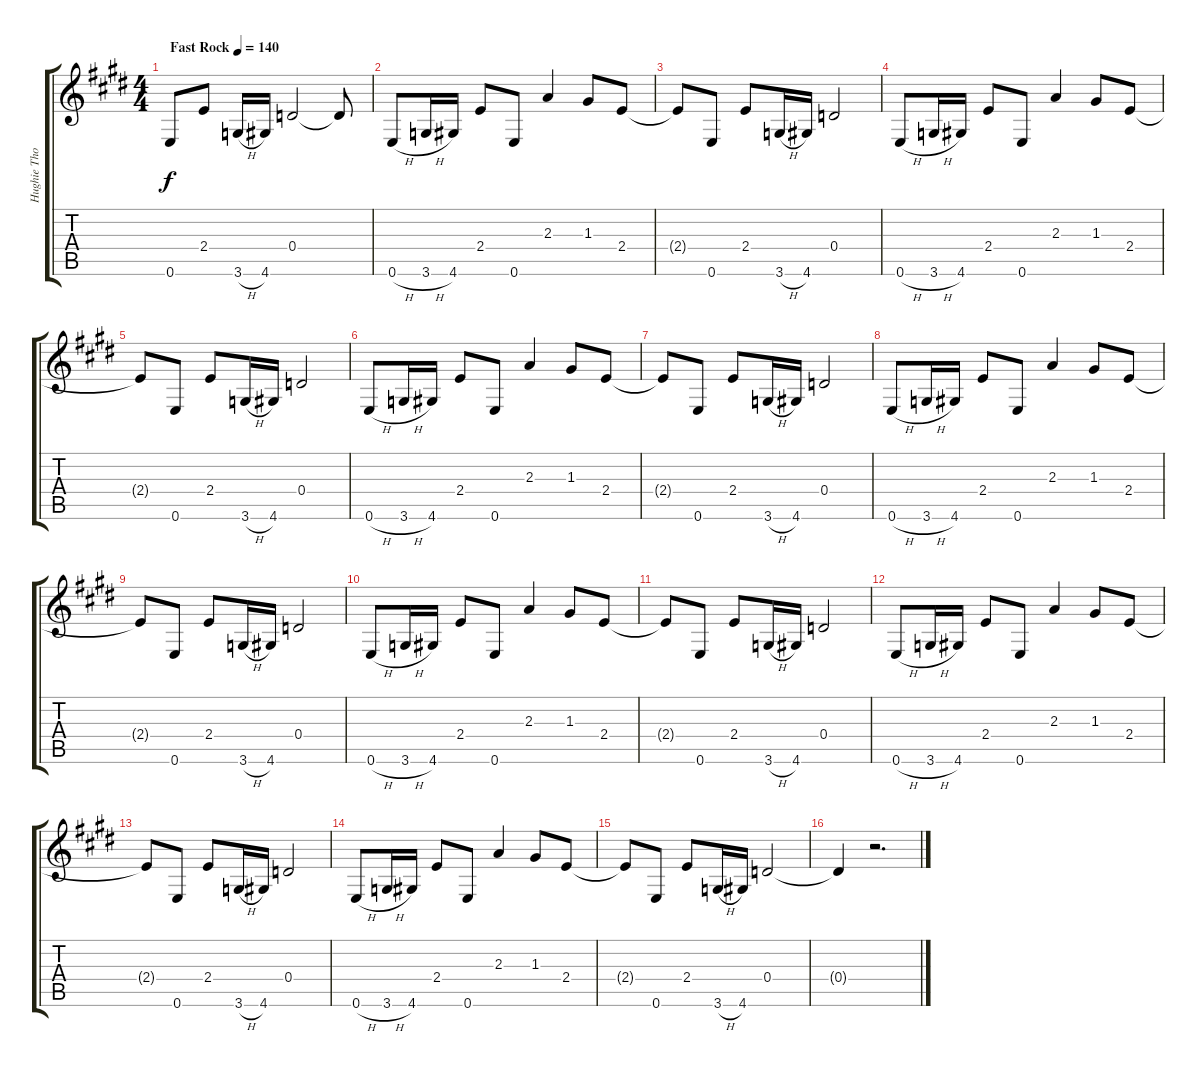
\track ("Hughie Thomasson Guitar" "Hughie Tho") {instrument electricguitarclean}
\staff {score tabs}
\tuning (E4 B3 G3 D3 A2 E2) {hide}
\ts (4 4)
\tempo (140 "Fast Rock")
\clef g2
\ks e
0.6.8{dy f instrument electricguitarclean} 2.4.8 3.6{h}.16 4.6.16 0.4.2 0.4{t}.8 |
0.6{h}.8 3.6{h}.16 4.6.16 2.4.8 0.6.8 2.3.4 1.3.8 2.4.8 |
2.4{t}.8 0.6.8 2.4.8 3.6{h}.16 4.6.16 0.4.2 |
0.6{h}.8 3.6{h}.16 4.6.16 2.4.8 0.6.8 2.3.4 1.3.8 2.4.8 |
2.4{t}.8 0.6.8 2.4.8 3.6{h}.16 4.6.16 0.4.2 |
0.6{h}.8 3.6{h}.16 4.6.16 2.4.8 0.6.8 2.3.4 1.3.8 2.4.8 |
2.4{t}.8 0.6.8 2.4.8 3.6{h}.16 4.6.16 0.4.2 |
0.6{h}.8 3.6{h}.16 4.6.16 2.4.8 0.6.8 2.3.4 1.3.8 2.4.8 |
2.4{t}.8 0.6.8 2.4.8 3.6{h}.16 4.6.16 0.4.2 |
0.6{h}.8 3.6{h}.16 4.6.16 2.4.8 0.6.8 2.3.4 1.3.8 2.4.8 |
2.4{t}.8 0.6.8 2.4.8 3.6{h}.16 4.6.16 0.4.2 |
0.6{h}.8 3.6{h}.16 4.6.16 2.4.8 0.6.8 2.3.4 1.3.8 2.4.8 |
2.4{t}.8 0.6.8 2.4.8 3.6{h}.16 4.6.16 0.4.2 |
0.6{h}.8 3.6{h}.16 4.6.16 2.4.8 0.6.8 2.3.4 1.3.8 2.4.8 |
2.4{t}.8 0.6.8 2.4.8 3.6{h}.16 4.6.16 0.4.2 |
0.4{t}.4 r.2{d}
